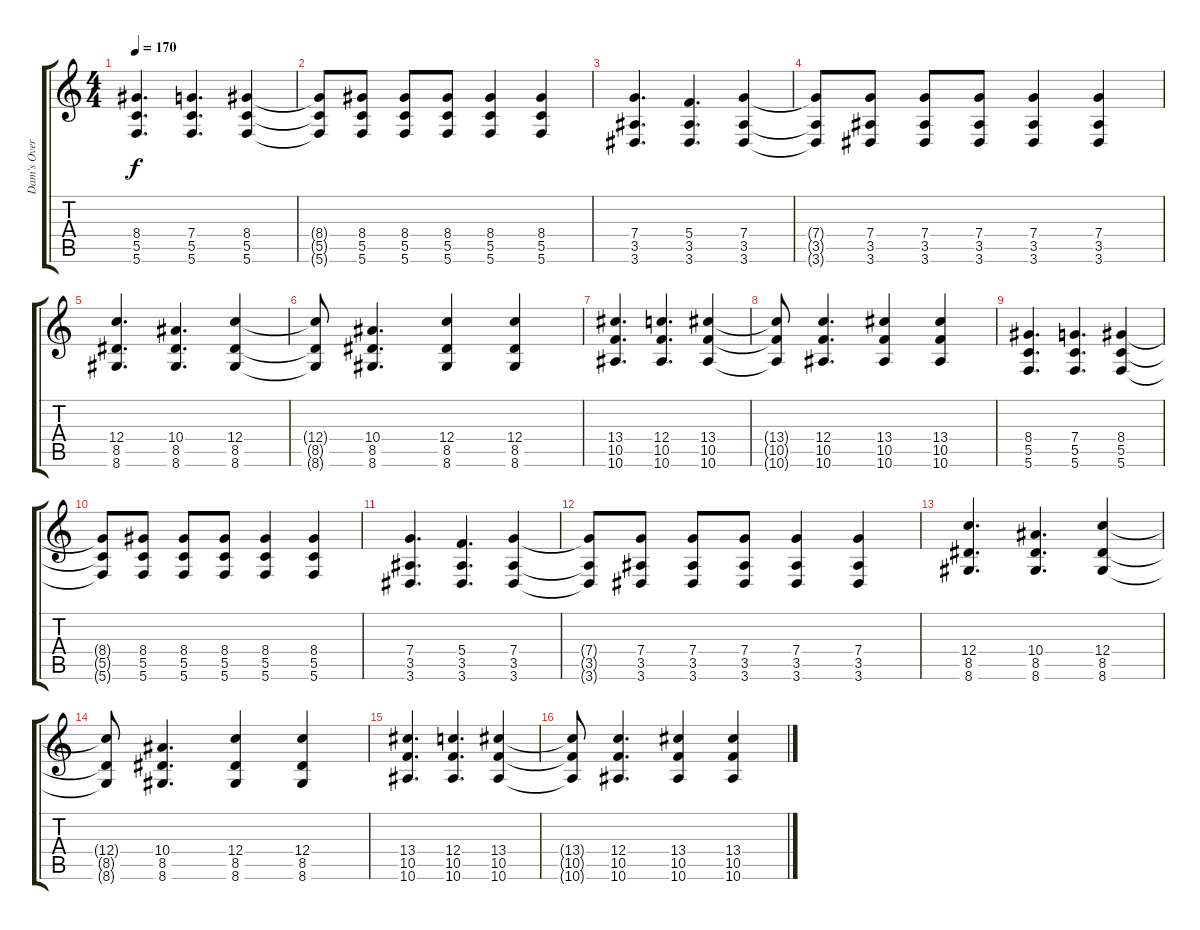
\track ("Dam's OverDubs" "Dam's Over") {instrument distortionguitar}
\staff {score tabs}
\tuning (D4 A3 F3 C3 G2 C2) {hide}
\ts (4 4)
\tempo 170
\clef g2
\ks c
(8.4 5.5 5.6).4{d dy f} (7.4 5.5 5.6).4{d} (8.4 5.5 5.6).4 |
(8.4{t} 5.5{t} 5.6{t}).8 (8.4 5.5 5.6).8 (8.4 5.5 5.6).8 (8.4 5.5 5.6).8 (8.4 5.5 5.6).4 (8.4 5.5 5.6).4 |
(7.4 3.5 3.6).4{d} (5.4 3.5 3.6).4{d} (7.4 3.5 3.6).4 |
(7.4{t} 3.5{t} 3.6{t}).8 (7.4 3.5 3.6).8 (7.4 3.5 3.6).8 (7.4 3.5 3.6).8 (7.4 3.5 3.6).4 (7.4 3.5 3.6).4 |
(12.4 8.5 8.6).4{d} (10.4 8.5 8.6).4{d} (12.4 8.5 8.6).4 |
(12.4{t} 8.5{t} 8.6{t}).8 (10.4 8.5 8.6).4{d} (12.4 8.5 8.6).4 (12.4 8.5 8.6).4 |
(13.4 10.5 10.6).4{d} (12.4 10.5 10.6).4{d} (13.4 10.5 10.6).4 |
(13.4{t} 10.5{t} 10.6{t}).8 (12.4 10.5 10.6).4{d} (13.4 10.5 10.6).4 (13.4 10.5 10.6).4 |
(8.4 5.5 5.6).4{d} (7.4 5.5 5.6).4{d} (8.4 5.5 5.6).4 |
(8.4{t} 5.5{t} 5.6{t}).8 (8.4 5.5 5.6).8 (8.4 5.5 5.6).8 (8.4 5.5 5.6).8 (8.4 5.5 5.6).4 (8.4 5.5 5.6).4 |
(7.4 3.5 3.6).4{d} (5.4 3.5 3.6).4{d} (7.4 3.5 3.6).4 |
(7.4{t} 3.5{t} 3.6{t}).8 (7.4 3.5 3.6).8 (7.4 3.5 3.6).8 (7.4 3.5 3.6).8 (7.4 3.5 3.6).4 (7.4 3.5 3.6).4 |
(12.4 8.5 8.6).4{d} (10.4 8.5 8.6).4{d} (12.4 8.5 8.6).4 |
(12.4{t} 8.5{t} 8.6{t}).8 (10.4 8.5 8.6).4{d} (12.4 8.5 8.6).4 (12.4 8.5 8.6).4 |
(13.4 10.5 10.6).4{d} (12.4 10.5 10.6).4{d} (13.4 10.5 10.6).4 |
(13.4{t} 10.5{t} 10.6{t}).8 (12.4 10.5 10.6).4{d} (13.4 10.5 10.6).4 (13.4 10.5 10.6).4
